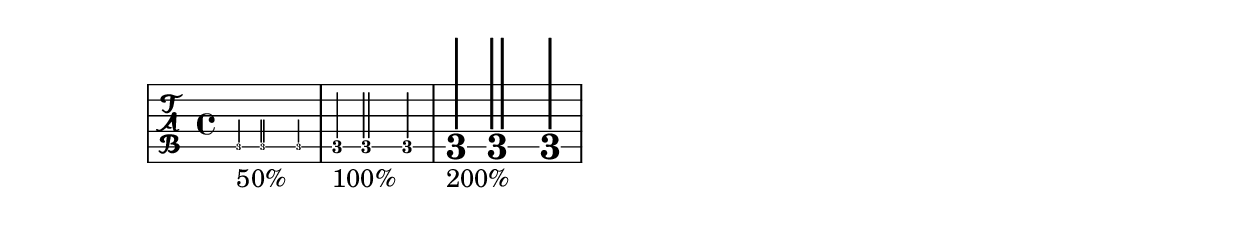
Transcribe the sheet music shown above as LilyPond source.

\version "2.19.11"

\header {
  texidoc = "Tablature half-note double-stems should be scaled along
with notation size when using the @code{\magnifyMusic} command."
}

<<
  \new TabVoice = "tabvoice" {
    \tabFullNotation
    \magnifyMusic 0.5 { c4 c2 c4 }
    c4 c2 c4
    \magnifyMusic 2.0 { c4 c2 c4 }
  }
  \new Lyrics \lyricsto "tabvoice" {
    "50%" _ _
    "100%" _ _
    "200%" _ _
  }
>>
